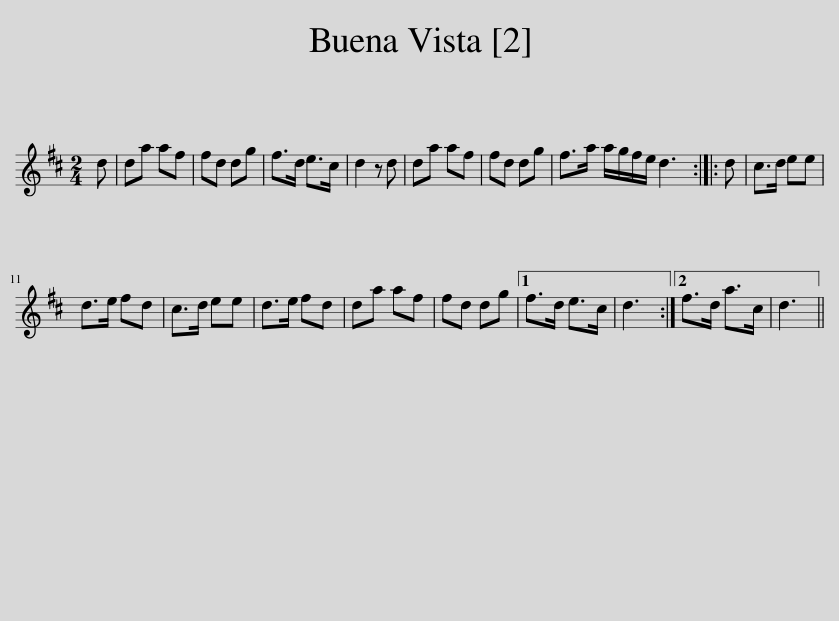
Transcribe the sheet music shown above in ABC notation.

X:1
L:1/8
M:2/4
I:linebreak $
K:D
V:1 treble
V:1
 d | da af | fd dg | f>d e>c | d2 z d | %5
 da af | fd dg | f>a a/g/f/e/ d3 :: d | c>d ee |$ %10
 d>e fd | c>d ee | d>e fd | da af | fd dg |1 %15
 f>d e>c | d3 :|2 f>d a>c | d3 || %19
